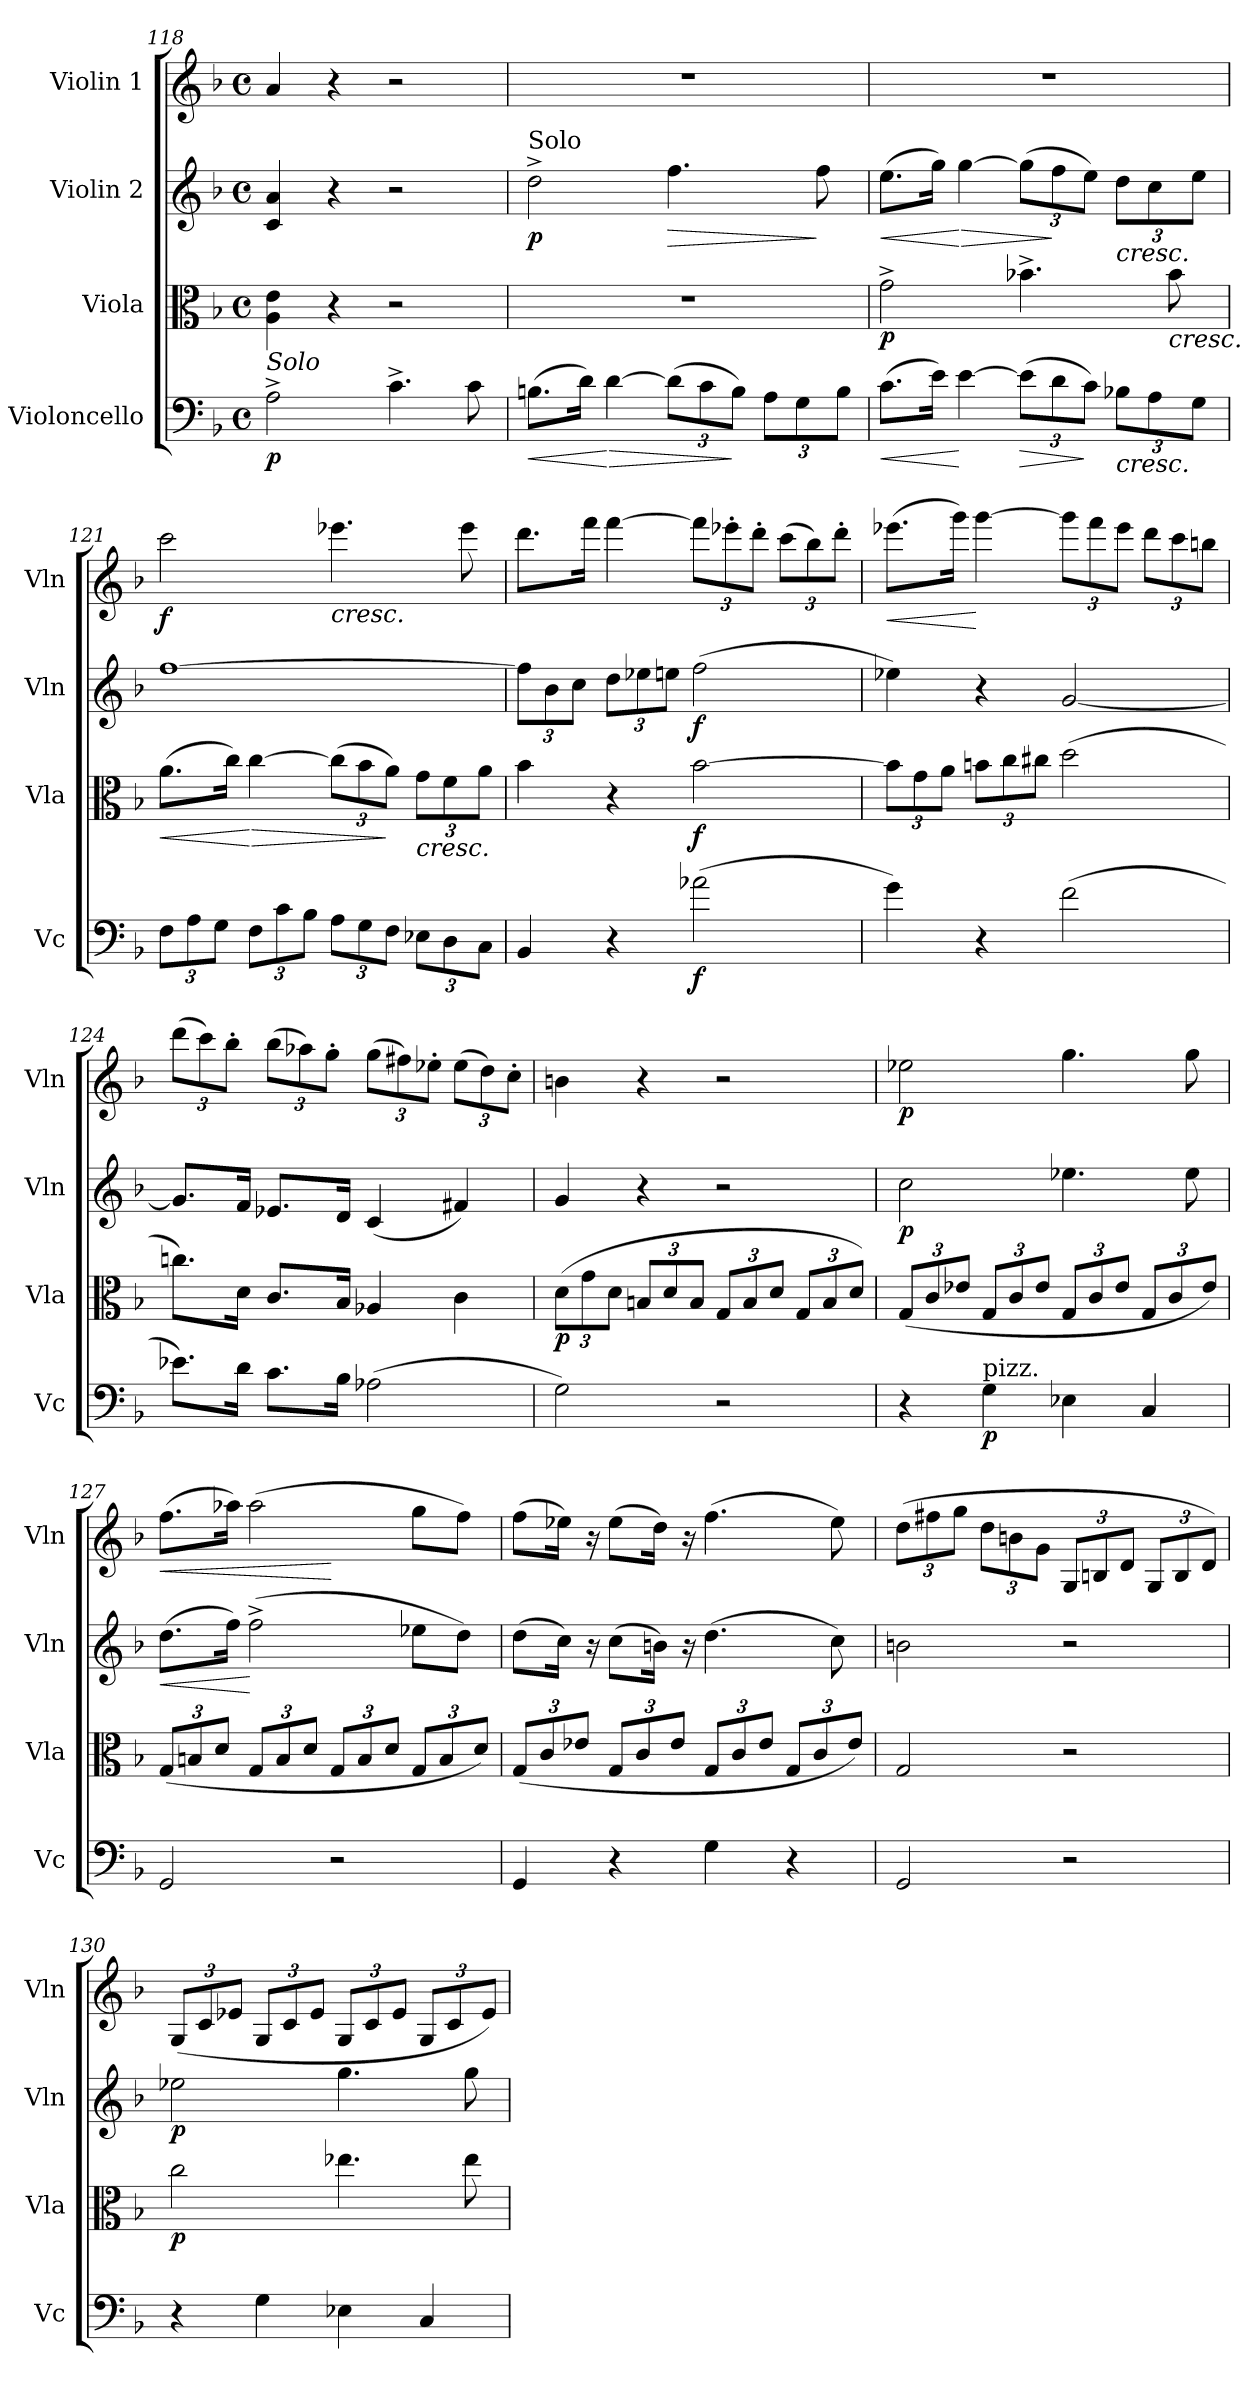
**kern	**dynam	**kern	**dynam	**kern	**dynam	**kern	**dynam
*part4	*part4	*part3	*part3	*part2	*part2	*part1	*part1
*staff4	*staff4	*staff3	*staff3	*staff2	*staff2	*staff1	*staff1
*I"Violoncello	*	*I"Viola	*	*I"Violin 2	*	*I"Violin 1	*
*I'Vc	*	*I'Vla	*	*I'Vln	*	*I'Vln	*
!!LO:LB:g=z
*clefF4	*	*clefC3	*	*clefG2	*	*clefG2	*
*k[b-]	*	*k[b-]	*	*k[b-]	*	*k[b-]	*
*M4/4	*	*M4/4	*	*M4/4	*	*M4/4	*
*met(c)	*	*met(c)	*	*met(c)	*	*met(c)	*
=118	=118	=118	=118	=118	=118	=118	=118
!LO:TX:a:i:t=Solo	!	!	!	!	!	!	!
!	!LO:DY:b	!	!	!	!	!	!
2A^\	p	4A\ 4e\	.	4c/ 4a/	.	4a/	.
.	.	4r	.	4r	.	4r	.
4.c^\	.	2r	.	2r	.	2r	.
8c\	.	.	.	.	.	.	.
!!LO:LB:g=z
=119	=119	=119	=119	=119	=119	=119	=119
!	!	!	!	!LO:TX:a:t=Solo	!	!	!
!	!LO:HP:b	!	!	!	!LO:DY:b	!	!
(8.Bn\L	<	1r	.	2dd^\	p	1r	.
16d\Jk)	.	.	.	.	.	.	.
!	!LO:HP:n=1:b	!	!	!	!	!	!
[4d\	[ >	.	.	.	.	.	.
*Xbrackettup	*	*	*	*	*	*	*
!	!	!	!	!	!LO:HP:b	!	!
(12d\L]	.	.	.	4.ff\	>	.	.
12c\	.	.	.	.	.	.	.
12B\J)	]	.	.	.	.	.	.
12A\L	.	.	.	.	.	.	.
12G\	.	.	.	.	.	.	.
.	.	.	.	8ff\	]	.	.
12B\J	.	.	.	.	.	.	.
=120	=120	=120	=120	=120	=120	=120	=120
!	!LO:HP:b	!	!LO:DY:b	!	!LO:HP:b	!	!
(8.c\L	<	2g^\	p	(8.ee\L	<	1r	.
16e\Jk)	.	.	.	16gg\Jk)	.	.	.
!	!	!	!	!	!LO:HP:n=1:b	!	!
[4e\	[	.	.	[4gg\	[ >	.	.
!	!LO:HP:b	!	!	!	!	!	!
*	*	*	*	*Xbrackettup	*	*	*
(12e\L]	>	4.b-X^\	.	(12gg\L]	.	.	.
12d\	.	.	.	12ff\	]	.	.
12c\J)	]	.	.	12ee\J)	.	.	.
!	!	!	!	!LO:TX:b:i:t=cresc.	!	!	!
!LO:TX:b:i:t=cresc.	!	!	!	!	!	!	!
12B-X\L	.	.	.	12dd\L	.	.	.
12A\	.	.	.	12cc\	.	.	.
!	!	!LO:TX:b:i:t=cresc.	!	!	!	!	!
.	.	8b-\	.	.	.	.	.
12G\J	.	.	.	12ee\J	.	.	.
=121	=121	=121	=121	=121	=121	=121	=121
!	!	!	!LO:HP:b	!	!	!	!LO:DY:b
12F\L	.	(8.a\L	<	[1ff	.	2ccc\	f
12A\	.	.	.	.	.	.	.
12G\J	.	.	.	.	.	.	.
.	.	16cc\Jk)	.	.	.	.	.
!	!	!	!LO:HP:n=1:b	!	!	!	!
12F\L	.	[4cc\	[ >	.	.	.	.
12c\	.	.	.	.	.	.	.
12B-\J	.	.	.	.	.	.	.
*	*	*Xbrackettup	*	*	*	*	*
!	!	!	!	!	!	!LO:TX:b:i:t=cresc.	!
12A\L	.	(12cc\L]	.	.	.	4.eee-X\	.
12G\	.	12b-\	.	.	.	.	.
12F\J	.	12a\J)	]	.	.	.	.
!	!	!LO:TX:b:i:t=cresc.	!	!	!	!	!
12E-X\L	.	12g\L	.	.	.	.	.
12D\	.	12f\	.	.	.	.	.
.	.	.	.	.	.	8eee-\	.
12C\J	.	12a\J	.	.	.	.	.
!!LO:LB:g=z
=122	=122	=122	=122	=122	=122	=122	=122
4BB-/	.	4b-\	.	12ff\L]	.	8.ddd\L	.
.	.	.	.	12b-\	.	.	.
.	.	.	.	12cc\J	.	.	.
.	.	.	.	.	.	16fff\Jk	.
4r	.	4r	.	12dd\L	.	[4fff\	.
.	.	.	.	12ee-X\	.	.	.
.	.	.	.	12een\J	.	.	.
*	*	*	*	*	*	*Xbrackettup	*
!	!LO:DY:b	!	!LO:DY:b	!	!LO:DY:b	!	!
(2a-X\	f	[2b-\	f	(2ff\	f	12fff\L]	.
.	.	.	.	.	.	12eee-X'\	.
.	.	.	.	.	.	12ddd'\J	.
.	.	.	.	.	.	(12ccc\L	.
.	.	.	.	.	.	12bb-\)	.
.	.	.	.	.	.	12ddd'\J	.
!!LO:LB:g=z
=123	=123	=123	=123	=123	=123	=123	=123
!	!	!	!	!	!	!	!LO:HP:b
4g\)	.	12b-\L]	.	4ee-X\)	.	(8.eee-X\L	<
.	.	12g\	.	.	.	.	.
.	.	12a\J	.	.	.	.	.
.	.	.	.	.	.	16ggg\Jk)	.
4r	.	12bn\L	.	4r	.	[4ggg\	[
.	.	12cc\	.	.	.	.	.
.	.	12cc#X\J	.	.	.	.	.
(2f\	.	(2dd\	.	[2g/	.	12ggg\L]	.
.	.	.	.	.	.	12fff\	.
.	.	.	.	.	.	12eee-\J	.
.	.	.	.	.	.	12ddd\L	.
.	.	.	.	.	.	12ccc\	.
.	.	.	.	.	.	12bbn\J	.
=124	=124	=124	=124	=124	=124	=124	=124
8.e-X\L)	.	8.ccn\L)	.	8.g/L]	.	(12ddd\L	.
.	.	.	.	.	.	12ccc\)	.
.	.	.	.	.	.	12bb-'\J	.
16d\Jk	.	16d\Jk	.	16f/Jk	.	.	.
8.c\L	.	8.c/L	.	8.e-X/L	.	(12bb-\L	.
.	.	.	.	.	.	12aa-X\)	.
.	.	.	.	.	.	12gg'\J	.
16B-\Jk	.	16B-/Jk	.	16d/Jk	.	.	.
(2A-X\	.	4A-X/	.	(4c/	.	(12gg\L	.
.	.	.	.	.	.	12ff#X\)	.
.	.	.	.	.	.	12ee-X'\J	.
.	.	4c\	.	4f#X/)	.	(12ee-\L	.
.	.	.	.	.	.	12dd\)	.
.	.	.	.	.	.	12cc'\J	.
=125	=125	=125	=125	=125	=125	=125	=125
!	!	!	!LO:DY:b	!	!	!	!
2G\)	.	(12d\L	p	4g/	.	4bn\	.
.	.	12g\	.	.	.	.	.
.	.	12d\J	.	.	.	.	.
.	.	12Bn/L	.	4r	.	4r	.
.	.	12d/	.	.	.	.	.
.	.	12B/J	.	.	.	.	.
2r	.	12G/L	.	2r	.	2r	.
.	.	12B/	.	.	.	.	.
.	.	12d/J	.	.	.	.	.
.	.	12G/L	.	.	.	.	.
.	.	12B/	.	.	.	.	.
.	.	12d/J)	.	.	.	.	.
!!LO:PB:g=z
=126	=126	=126	=126	=126	=126	=126	=126
!	!	!	!	!	!LO:DY:b	!	!LO:DY:b
4r	.	(12G/L	.	2cc\	p	2ee-X\	p
.	.	12c/	.	.	.	.	.
.	.	12e-X/J	.	.	.	.	.
!LO:TX:a:t=pizz.	!	!	!	!	!	!	!
!	!LO:DY:b	!	!	!	!	!	!
4G\	p	12G/L	.	.	.	.	.
.	.	12c/	.	.	.	.	.
.	.	12e-/J	.	.	.	.	.
4E-X\	.	12G/L	.	4.ee-X\	.	4.gg\	.
.	.	12c/	.	.	.	.	.
.	.	12e-/J	.	.	.	.	.
4C/	.	12G/L	.	.	.	.	.
.	.	12c/	.	.	.	.	.
.	.	.	.	8ee-\	.	8gg\	.
.	.	12e-/J)	.	.	.	.	.
!!LO:LB:g=z
=127	=127	=127	=127	=127	=127	=127	=127
!	!	!	!	!	!LO:HP:b	!	!LO:HP:b
*	*	*	*	*	*	*^	*
2GG/	.	(12G/L	.	(8.dd\L	<	(8.ff\L	2ryy	<
.	.	12Bn/	.	.	.	.	.	.
.	.	12d/J	.	.	.	.	.	.
.	.	.	.	16ff\Jk)	.	16aa-X\Jk)	.	.
.	.	12G/L	.	(2ff^\	[	(2aa-\	.	.
.	.	12B/	.	.	.	.	.	.
.	.	12d/J	.	.	.	.	.	.
2r	.	12G/L	.	.	.	.	2ryy	[
.	.	12B/	.	.	.	.	.	.
.	.	12d/J	.	.	.	.	.	.
.	.	12G/L	.	8ee-X\L	.	8gg\L	.	.
.	.	12B/	.	.	.	.	.	.
.	.	.	.	8dd\J)	.	8ff\J)	.	.
.	.	12d/J)	.	.	.	.	.	.
*	*	*	*	*	*	*v	*v	*
=128	=128	=128	=128	=128	=128	=128	=128
4GG/	.	(12G/L	.	(8dd\L	.	(8ff\L	.
.	.	12c/	.	.	.	.	.
.	.	.	.	16cc\Jk)	.	16ee-X\Jk)	.
.	.	12e-X/J	.	.	.	.	.
.	.	.	.	16r	.	16r	.
4r	.	12G/L	.	(8cc\L	.	(8ee-\L	.
.	.	12c/	.	.	.	.	.
.	.	.	.	16bn\Jk)	.	16dd\Jk)	.
.	.	12e-/J	.	.	.	.	.
.	.	.	.	16r	.	16r	.
4G\	.	12G/L	.	(4.dd\	.	(4.ff\	.
.	.	12c/	.	.	.	.	.
.	.	12e-/J	.	.	.	.	.
4r	.	12G/L	.	.	.	.	.
.	.	12c/	.	.	.	.	.
.	.	.	.	8cc\)	.	8ee-\)	.
.	.	12e-/J)	.	.	.	.	.
=129	=129	=129	=129	=129	=129	=129	=129
2GG/	.	2G/	.	2bn\	.	(12dd\L	.
.	.	.	.	.	.	12ff#X\	.
.	.	.	.	.	.	12gg\J	.
.	.	.	.	.	.	12dd\L	.
.	.	.	.	.	.	12bn\	.
.	.	.	.	.	.	12g\J	.
2r	.	2r	.	2r	.	12G/L	.
.	.	.	.	.	.	12Bn/	.
.	.	.	.	.	.	12d/J	.
.	.	.	.	.	.	12G/L	.
.	.	.	.	.	.	12B/	.
.	.	.	.	.	.	12d/J)	.
!!LO:LB:g=z
=130	=130	=130	=130	=130	=130	=130	=130
!	!	!	!LO:DY:b	!	!LO:DY:b	!	!
4r	.	2cc\	p	2ee-X\	p	(12G/L	.
.	.	.	.	.	.	12c/	.
.	.	.	.	.	.	12e-X/J	.
4G\	.	.	.	.	.	12G/L	.
.	.	.	.	.	.	12c/	.
.	.	.	.	.	.	12e-/J	.
4E-X\	.	4.ee-X\	.	4.gg\	.	12G/L	.
.	.	.	.	.	.	12c/	.
.	.	.	.	.	.	12e-/J	.
4C/	.	.	.	.	.	12G/L	.
.	.	.	.	.	.	12c/	.
.	.	8ee-\	.	8gg\	.	.	.
.	.	.	.	.	.	12e-/J)	.
=	=	=	=	=	=	=	=
*-	*-	*-	*-	*-	*-	*-	*-
